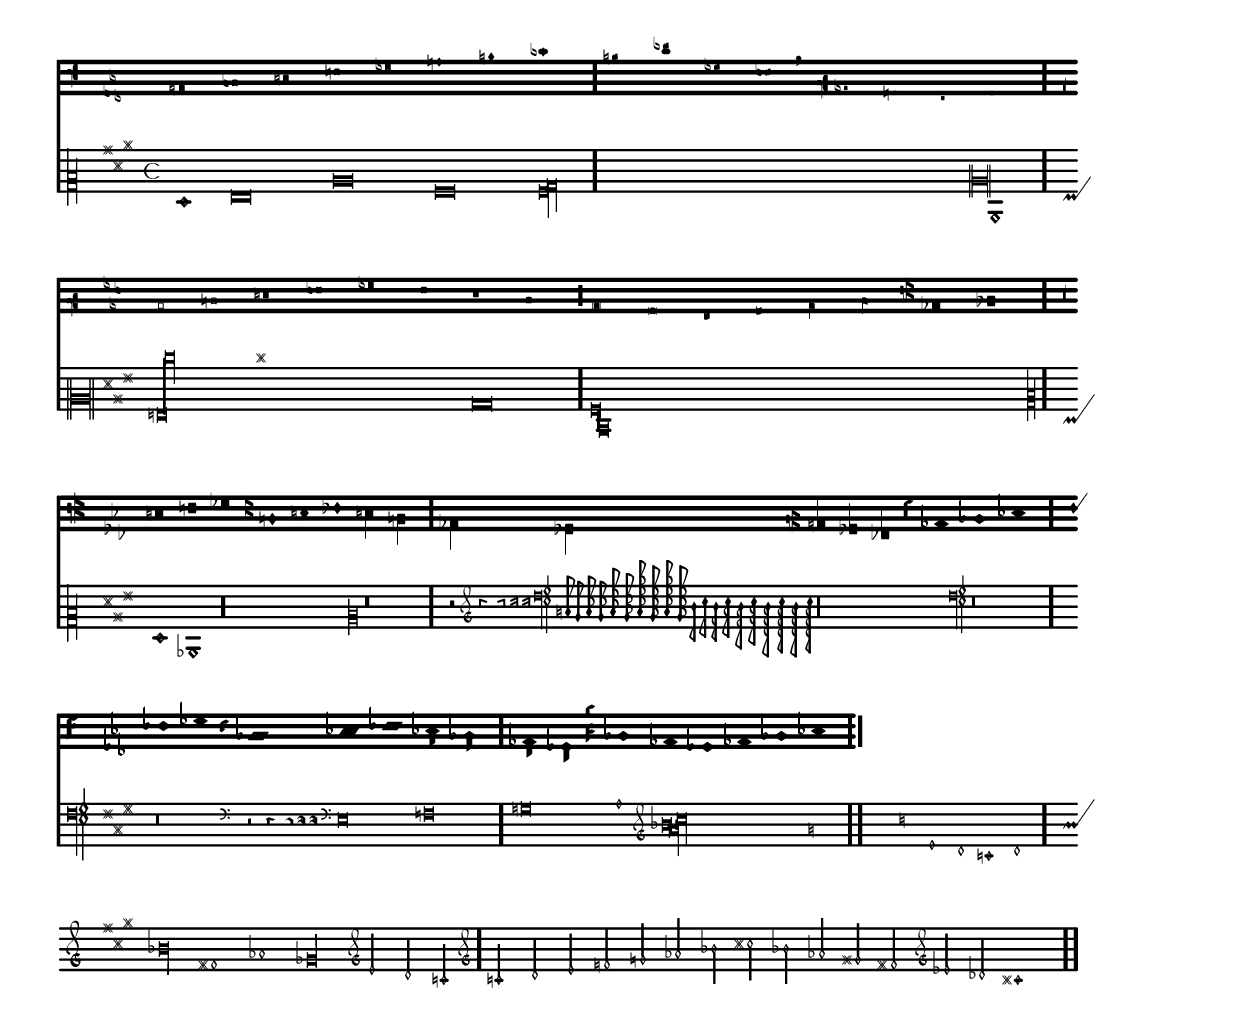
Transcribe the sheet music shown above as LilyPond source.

\version "2.9.6"
% TODO: split ancient-font into seperate files; possibly in
% different locations.
\header {
texidoc = "@cindex Ancient Font
Here are shown many (all?) of the symbols that are
included in LilyPond's support of ancient notation.
"
}


upperStaff = \new GregorianStaff =  "upperStaff" <<
  \context GregorianVoice <<
    \set Score.timing = ##f
%   \set Score.forceAccidental = ##t %%%%%%%% FIXME: what happened to this property?

    \override Staff.StaffSymbol  #'line-count = #4

     \transpose c c {
	\override Staff.KeySignature  #'style = #'vaticana
	\override Staff.Accidental  #'style = #'vaticana
	\override NoteHead  #'style = #'vaticana.punctum
	\key es \major
	\clef "vaticana-fa2"
	c!1 des! e! f! ges!

	\override NoteHead  #'style = #'vaticana.inclinatum
	a! b! ces'
	\override Staff.BarLine  #'bar-size = #3.0 \bar "|"
%	\break % 1 (8*1)

	\override NoteHead  #'style = #'vaticana.quilisma
	b! des'! ges! fes!
	\breathe
	\clef "vaticana-fa1"
	\override NoteHead  #'style = #'vaticana.plica
	es d
	\override NoteHead  #'style = #'vaticana.reverse.plica
	c d
	\override Staff.BarLine  #'bar-size = #3.0 \bar "|"
%	\break %2 (8*1)

	\override NoteHead  #'style = #'vaticana.punctum.cavum
	es f
	\override NoteHead  #'style = #'vaticana.lpes
	g as
	\override NoteHead  #'style = #'vaticana.upes
	bes as
	\override NoteHead  #'style = #'vaticana.vupes
	g f
	\override NoteHead  #'style = #'vaticana.linea.punctum
	\override Staff.BarLine  #'bar-size = #2.0 \bar "|"
%	\break % 3 (8*1)

	es d
	\override NoteHead  #'style = #'vaticana.epiphonus
	c d
	\override NoteHead  #'style = #'vaticana.cephalicus
	es f

	\override Staff.KeySignature  #'style = #'medicaea
	\override Staff.Accidental  #'style = #'medicaea
	\override Staff.Custos  #'style = #'medicaea
	\override NoteHead  #'style = #'medicaea.punctum
	\clef "medicaea-fa2"
	ces! des!
	\override Staff.BarLine  #'bar-size = #3.0 \bar "|"
%	\break % 4 (8*1)

	e! f! ges!
	\clef "medicaea-do2"
	\override NoteHead  #'style = #'medicaea.inclinatum
	a! b! ces'!
	\override NoteHead  #'style = #'medicaea.virga
	b! a!
	\override Staff.BarLine  #'bar-size = #3.0 \bar "|"
%	\break % 5 (8*1)

	ges! fes!
	\clef "medicaea-fa1"
	\override NoteHead  #'style = #'medicaea.rvirga
	e! des! ces!

	\override Staff.KeySignature  #'style = #'hufnagel
	\override Staff.Accidental  #'style = #'hufnagel
	\override Staff.Custos  #'style = #'hufnagel
	\override NoteHead  #'style = #'hufnagel.punctum
	\clef "hufnagel-fa2"
	ces! des! es!
	\override Staff.BarLine  #'bar-size = #3.0 \bar "|"
%	\break % 6 (8*1)

	fes! ges!
	\clef "hufnagel-do2"
	\override NoteHead  #'style = #'hufnagel.lpes
	as! bes! ces'!
	\override NoteHead  #'style = #'hufnagel.virga
	bes! as!
	\override Staff.BarLine  #'bar-size = #3.0 \bar "|"
%	\break % 7 (8*1)

	ges! fes!
	\clef "hufnagel-do-fa"
	\override NoteHead  #'style = #'hufnagel.punctum
	es! des! ces! des! es! fes!
	\bar "||"
%	\break % 8 (8*1)

	s32*1
%	\break % 12 (32*1)
    }
  >>
>>

lowerStaff = \new MensuralStaff =  "lowerStaff" <<
  \context MensuralVoice <<
    
    % this is broken until further notice -- see refman
    % \override Staff.StaffSymbol  #'line-count = #5
    \applyOutput #'Staff #(outputproperty-compatibility (make-type-checker 'staff-symbol-interface) 'line-count 5)

     \transpose c c {
	\set autoBeaming = ##f
	\override NoteHead  #'style = #'neomensural
	\override Rest  #'style = #'neomensural
	\key a \major

% FIXME: lily crashes on some (invalid?) ligatures with:
%   ERROR: In procedure gh_scm2int:
%   ERROR: Wrong type argument in position 1: ()

% FIXME: lily emits "Programming error: Infinity or NaN encountered"
% on many ligatures such as BB.

	cis'1 d'\breve gis'\breve e'\breve \[ e'\longa fis'\longa \]
	\set Staff.forceClef = ##t
	\clef "neomensural-c2"
	cis1
	\bar "|"
%	\break % 2 (16*1)

	\[ g\breve dis''\longa \]
	b\breve \[ a\longa d\longa \]
	\clef "petrucci-c2"
%	\break % 4 (16*1)

	fis1 ces1
	\clef "petrucci-c2"
	r\longa
	\set Staff.forceClef = ##t
	\clef "mensural-c2"
	r\breve
	\bar "|"
%	\break % 5 (8*1)

	r2
	\clef "mensural-g"
	r4 r8 r16 r16
	\override NoteHead  #'style = #'mensural
	\override Stem  #'flag-style = #'mensural
	\override Stem  #'thickness = #1.0
	\override Rest  #'style = #'mensural
	\clef "petrucci-f"
	c8 b, c16 b, c32 b, c64 b, c64 b,
	d8 e  d16 e  d32 e  d64 e  d64 e
	r\longa
	\set Staff.forceClef = ##t
	\clef "petrucci-f"
	r\breve
	\bar "|"
%	\break % 6 (8*1)

	r\breve 
	\clef "mensural-f"
	% FIXME: must set Stem flag-style to #'neomensural to avoid
	% segmentation fault on r8/r16/r32.  (Strange: what has
	% Stem flag-style to do with mensural rests?)
	\override Stem  #'flag-style = #'neomensural
	% FIXME: produces warnings about "flag `neomensurald4' (or 3) not found".
	r2 r4 r8 r16 r16
	\override Stem  #'flag-style = #'mensural
	\set Staff.forceClef = ##t
	\clef "mensural-f"
	e\breve f g a1
	\clef "mensural-g"
%	\break % 7 (8*1)

	\[ bes'!\longa a'!\longa c''!\longa \]
	e'1 d' c' d' \bar "|"
	\bar "|"
%	\break % 9 (16*1)

	bes'!\longa fis'!1 as'!1 ges'!\longa % lig
	\set Staff.forceClef = ##t
	\clef "mensural-g"
	e'2 d' c' \bar "|"
%	\break % 11 (16*1)

	\set Staff.forceClef = ##t
	\clef "petrucci-g"
	c'2 d' e' f'
	\clef "petrucci-g"
	g' as'! bes'! cis''!
	bes'! as'! gis'! fis'!
	\set Staff.forceClef = ##t
	\clef "mensural-g"
	es'! des'! cis'!1 \bar "||"
%	\break % 12 (8*1)
    }
  >>
>>

\paper {
	line-thickness = #(/ staff-space 5.0)
}

\score {
    \context Score <<
	\upperStaff
	\lowerStaff
    >>
    \layout {
% do we want to keep these settings? -gp
	line-width = 17.25\cm
	textheight = 26.0\cm
	indent = 0.0
	\context {
	    \Score
	    \accepts MensuralStaff
	    \accepts GregorianStaff
%	    timing = ##f %%%%%%%% FIXME: this has no effect
	}
	\context {
	    \Voice
	    \name MensuralVoice
	    \alias Voice
	    \remove Ligature_bracket_engraver
	    \consists Mensural_ligature_engraver
	    \override NoteHead #'style = #'mensural
%	    \override Stem #'flag-style = #'mensural %%%%%%%% FIXME: this core dumps
	    \override Stem #'thickness = #1.0
	    \override Rest #'style = #'mensural
	    autoBeaming = ##f
	}
	\context {
	    \Voice
	    \name GregorianVoice
	    \alias Voice
	    \remove Ligature_bracket_engraver
%	    \consists Gregorian_ligature_engraver %%%%%%%% TODO: not yet implemented
	    \override NoteHead #'style = #'vaticana.punctum
	    autoBeaming = ##f
	}
	\context {
	    \Staff
	    \name MensuralStaff
	    \alias Staff
	    \accepts MensuralVoice
	    \consists Custos_engraver
	    \override TimeSignature #'style = #'mensural
	    \override KeySignature #'style = #'mensural
	    \override Accidental #'style = #'mensural
	    \override Custos #'style = #'mensural
	    \override Custos #'neutral-position = #3
	    \override Custos #'neutral-direction = #down
	    clefGlyph = #"clefs.petrucci.c2"
	    clefPosition = #-2
	    clefOctavation = #0 
	}
	\context {
	    \Staff
	    \name GregorianStaff
	    \alias Staff
	    \accepts GregorianVoice
	    \consists Custos_engraver
	    \remove Time_signature_engraver
	    \override StaffSymbol #'thickness = #2.0
	    \override StaffSymbol #'line-count = #4
	    \override KeySignature #'style = #'vaticana
	    \override Accidental #'style = #'vaticana
	    \override Custos #'style = #'vaticana
	    \override Custos #'neutral-position = #4
	    \override Custos #'neutral-direction = #down
	    clefGlyph = #"clefs.vaticana.do"
	    clefPosition = #1
	    clefOctavation = #0 
	}
	\context {
	    \RemoveEmptyStaffContext
	    \accepts MensuralVoice
	    \accepts GregorianVoice
        }
    }
}

